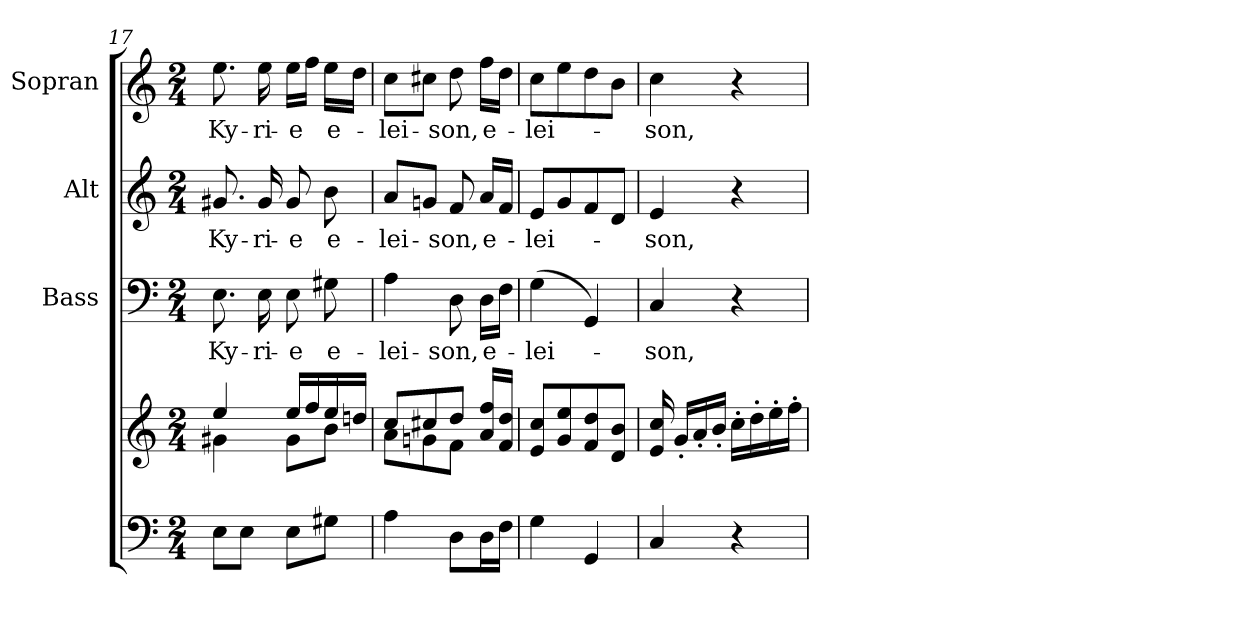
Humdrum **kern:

**kern	**kern	**kern	**text	**kern	**text	**kern	**text
*part4	*part4	*part3	*part3	*part2	*part2	*part1	*part1
*staff5	*staff4	*staff3	*staff3	*staff2	*staff2	*staff1	*staff1
*	*	*I"Bass	*	*I"Alt	*	*I"Sopran	*
*	*	*I'B.	*	*I'A.	*	*I'S.	*
*clefF4	*clefG2	*clefF4	*	*clefG2	*	*clefG2	*
*k[]	*k[]	*k[]	*	*k[]	*	*k[]	*
*C:	*C:	*C:	*	*C:	*	*C:	*
*M2/4	*M2/4	*M2/4	*	*M2/4	*	*M2/4	*
=17	=17	=17	=17	=17	=17	=17	=17
*	*^	*	*	*	*	*	*
!	!	!	!	!LO:LY:b	!	!LO:LY:b	!	!LO:LY:b
8E\L	4ee/	4g#X\	8.E\	Ky-	8.g#X/	Ky-	8.ee\	Ky-
8E\J	.	.	.	.	.	.	.	.
!	!	!	!	!LO:LY:b	!	!LO:LY:b	!	!LO:LY:b
.	.	.	16E\	-ri-	16g#/	-ri-	16ee\	-ri-
!	!	!	!	!LO:LY:b	!	!LO:LY:b	!	!LO:LY:b
8E\L	16ee/LL	8g#\L	8E\	-e	8g#/	-e	16ee\LL	-e
.	16ff/	.	.	.	.	.	16ff\JJ	.
!	!	!	!	!LO:LY:b	!	!LO:LY:b	!	!LO:LY:b
8G#X\J	16ee/	8b\J	8G#X\	e-	8b\	e-	16ee\LL	e-
.	16ddn/JJ	.	.	.	.	.	16dd\JJ	.
!!LO:LB:g=z
=18	=18	=18	=18	=18	=18	=18	=18	=18
!	!	!	!	!LO:LY:b	!	!LO:LY:b	!	!LO:LY:b
4A\	8cc/L	8a\L	4A\	-lei-	8a/L	-lei-	8cc\L	-lei-
.	8cc#X/	8gn\	.	.	8gn/J	.	8cc#X\J	.
!	!	!	!	!LO:LY:b	!	!LO:LY:b	!	!LO:LY:b
8D\L	8dd/J	8f\J	8D\	-son,	8f/	-son,	8dd\	-son,
!	!	!	!	!LO:LY:b	!	!LO:LY:b	!	!LO:LY:b
16D\L	16a/ 16ff/LL	8ryy	16D\LL	e-	16a/LL	e-	16ff\LL	e-
16F\JJ	16f/ 16dd/JJ	.	16F\JJ	.	16f/JJ	.	16dd\JJ	.
*	*v	*v	*	*	*	*	*	*
=19	=19	=19	=19	=19	=19	=19	=19
!	!	!	!LO:LY:b	!	!LO:LY:b	!	!LO:LY:b
4G\	8e/ 8cc/L	(>4G\	-lei-	8e/L	-lei-	8cc\L	-lei-
.	8g/ 8ee/	.	.	8g/	.	8ee\	.
4GG/	8f/ 8dd/	4GG/)	.	8f/	.	8dd\	.
.	8d/ 8b/J	.	.	8d/J	.	8b\J	.
=20	=20	=20	=20	=20	=20	=20	=20
!	!	!	!LO:LY:b	!	!LO:LY:b	!	!LO:LY:b
4C/	16e/ 16cc/	4C/	-son,	4e/	-son,	4cc\	-son,
.	16g'</LL	.	.	.	.	.	.
.	16a'</	.	.	.	.	.	.
.	16b'</JJ	.	.	.	.	.	.
4r	16cc'>\LL	4r	.	4r	.	4r	.
.	16dd'>\	.	.	.	.	.	.
.	16ee'>\	.	.	.	.	.	.
.	16ff'>\JJ	.	.	.	.	.	.
=	=	=	=	=	=	=	=
*-	*-	*-	*-	*-	*-	*-	*-
